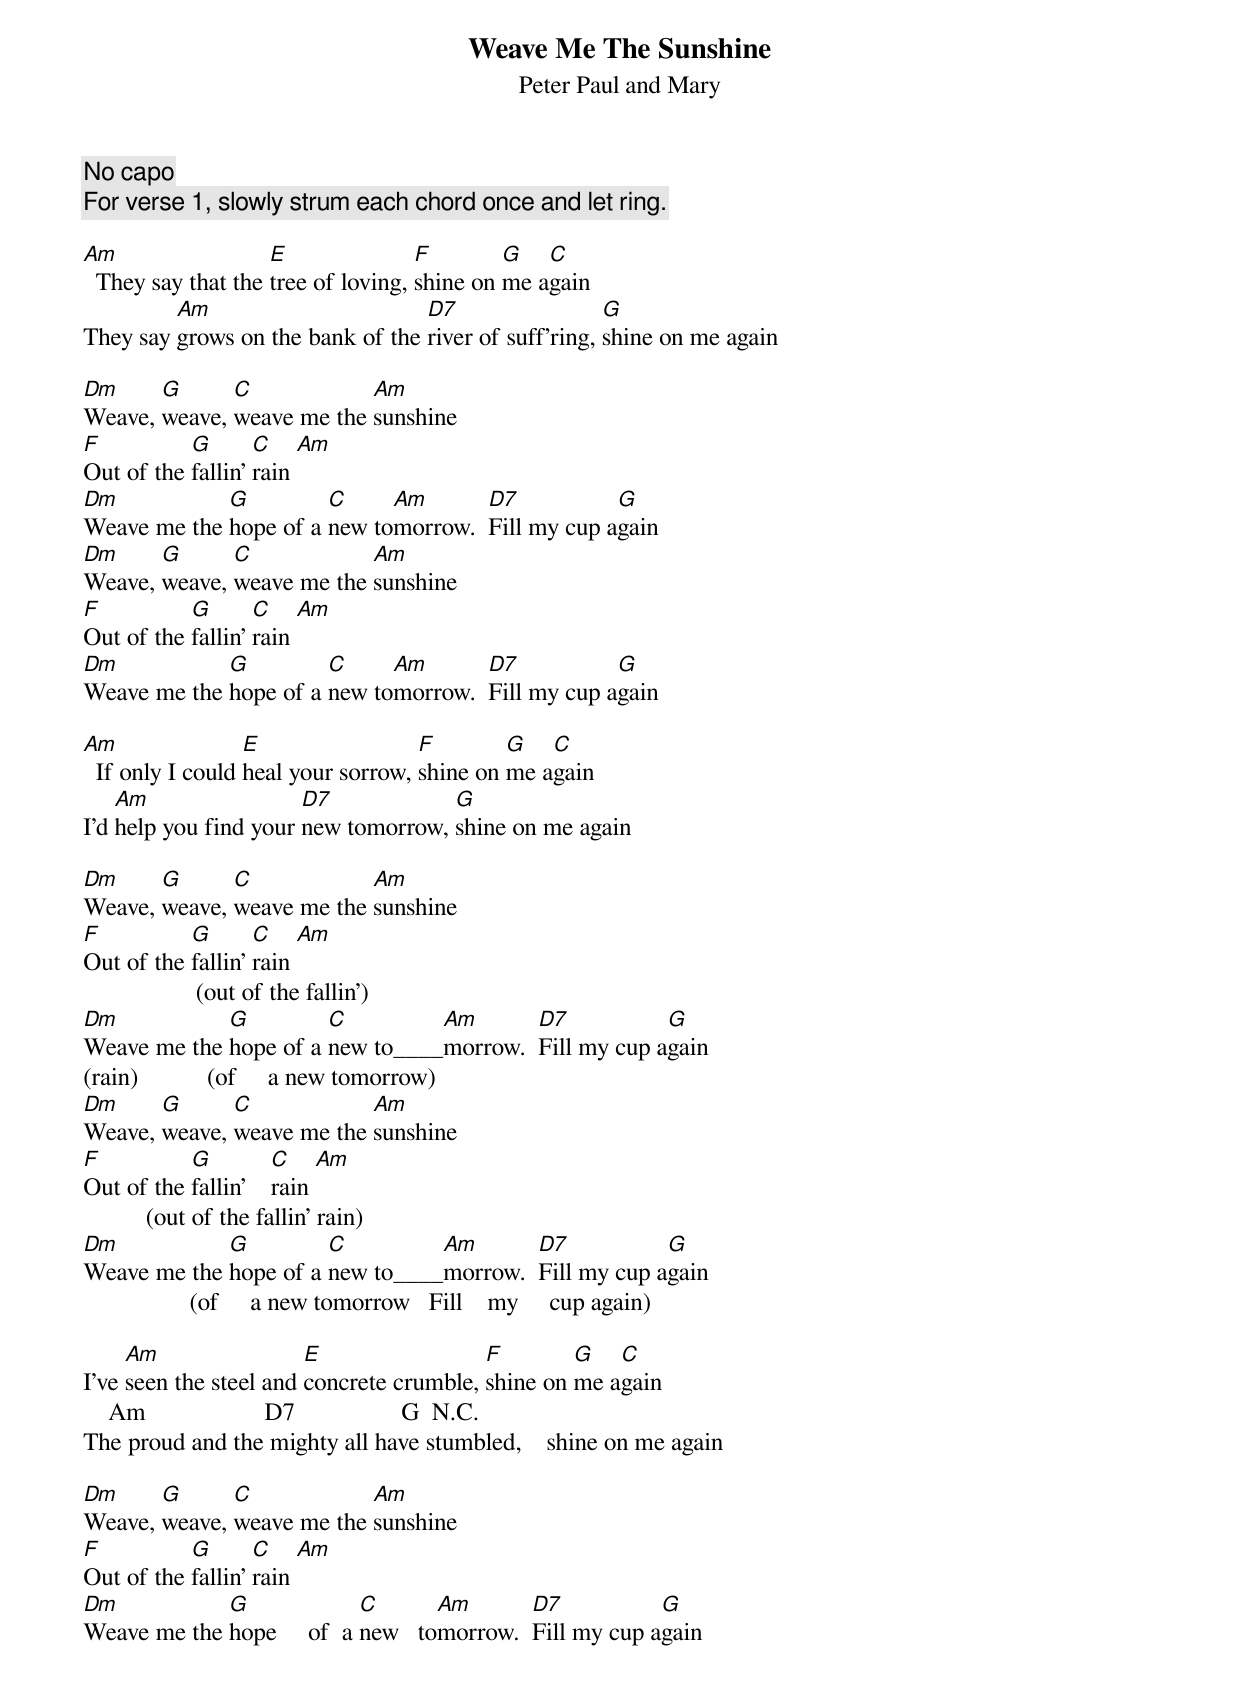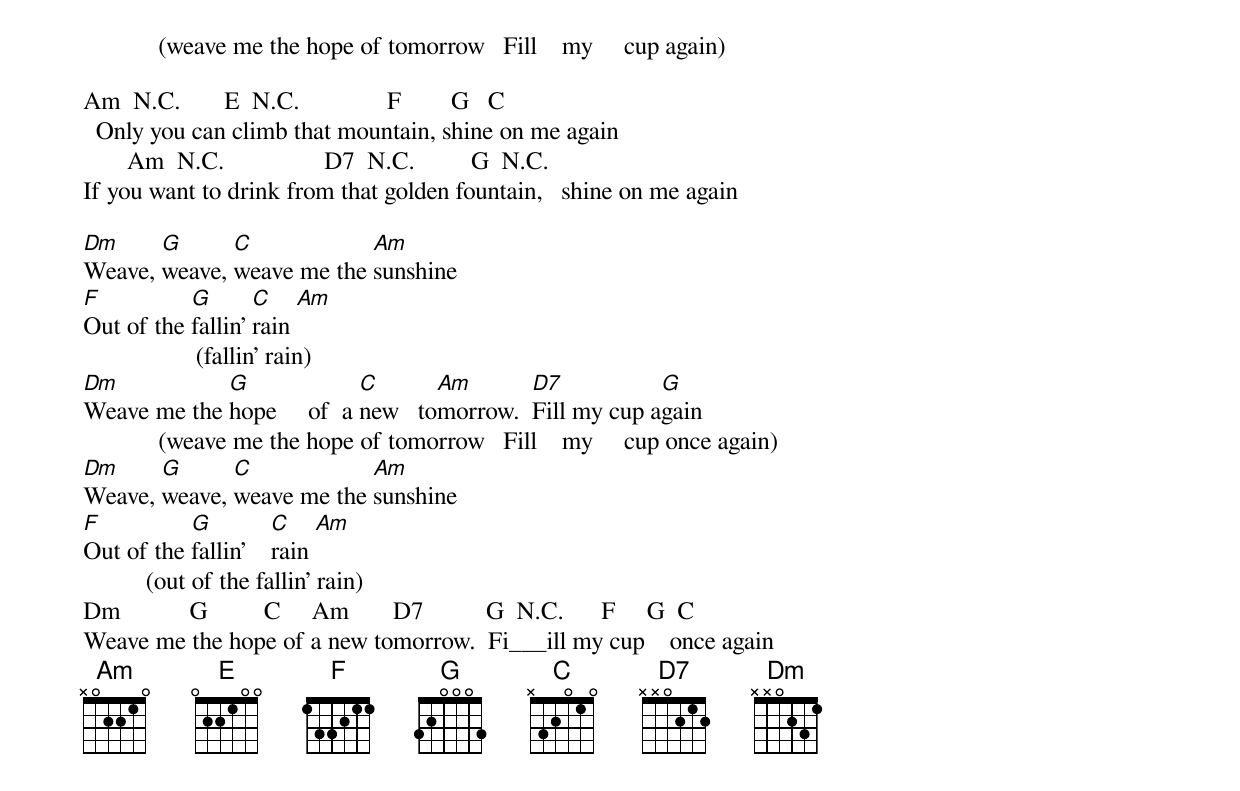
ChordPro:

{title: Weave Me The Sunshine}
{subtitle: Peter Paul and Mary}

{c:       No capo}
{c:       For verse 1, slowly strum each chord once and let ring.}

[Am]  They say that the [E]tree of loving, [F]shine on [G]me a[C]gain
They say [Am]grows on the bank of the [D7]river of suff'ring, [G]shine on me again

[Dm]Weave, [G]weave, [C]weave me the [Am]sunshine
[F]Out of the [G]fallin' [C]rain [Am]
[Dm]Weave me the [G]hope of a [C]new to[Am]morrow.  [D7]Fill my cup a[G]gain
[Dm]Weave, [G]weave, [C]weave me the [Am]sunshine
[F]Out of the [G]fallin' [C]rain [Am]
[Dm]Weave me the [G]hope of a [C]new to[Am]morrow.  [D7]Fill my cup a[G]gain

[Am]  If only I could [E]heal your sorrow, [F]shine on [G]me a[C]gain
I'd [Am]help you find your [D7]new tomorrow, [G]shine on me again

[Dm]Weave, [G]weave, [C]weave me the [Am]sunshine
[F]Out of the [G]fallin' [C]rain [Am]
                  (out of the fallin')
[Dm]Weave me the [G]hope of a [C]new to____[Am]morrow.  [D7]Fill my cup a[G]gain
(rain)           (of     a new tomorrow)
[Dm]Weave, [G]weave, [C]weave me the [Am]sunshine
[F]Out of the [G]fallin'    [C]rain [Am]
          (out of the fallin' rain)
[Dm]Weave me the [G]hope of a [C]new to____[Am]morrow.  [D7]Fill my cup a[G]gain
                 (of     a new tomorrow   Fill    my     cup again)

I've [Am]seen the steel and [E]concrete crumble, [F]shine on [G]me a[C]gain
    Am                   D7                 G  N.C.
The proud and the mighty all have stumbled,    shine on me again

[Dm]Weave, [G]weave, [C]weave me the [Am]sunshine
[F]Out of the [G]fallin' [C]rain [Am]
[Dm]Weave me the [G]hope     of  a [C]new   to[Am]morrow.  [D7]Fill my cup a[G]gain
            (weave me the hope of tomorrow   Fill    my     cup again)

Am  N.C.       E  N.C.              F        G   C
  Only you can climb that mountain, shine on me again
       Am  N.C.                D7  N.C.         G  N.C.
If you want to drink from that golden fountain,   shine on me again

[Dm]Weave, [G]weave, [C]weave me the [Am]sunshine
[F]Out of the [G]fallin' [C]rain [Am]
                  (fallin' rain)
[Dm]Weave me the [G]hope     of  a [C]new   to[Am]morrow.  [D7]Fill my cup a[G]gain
            (weave me the hope of tomorrow   Fill    my     cup once again)
[Dm]Weave, [G]weave, [C]weave me the [Am]sunshine
[F]Out of the [G]fallin'    [C]rain [Am]
          (out of the fallin' rain)
Dm           G         C     Am       D7          G  N.C.      F     G  C
Weave me the hope of a new tomorrow.  Fi___ill my cup    once again
